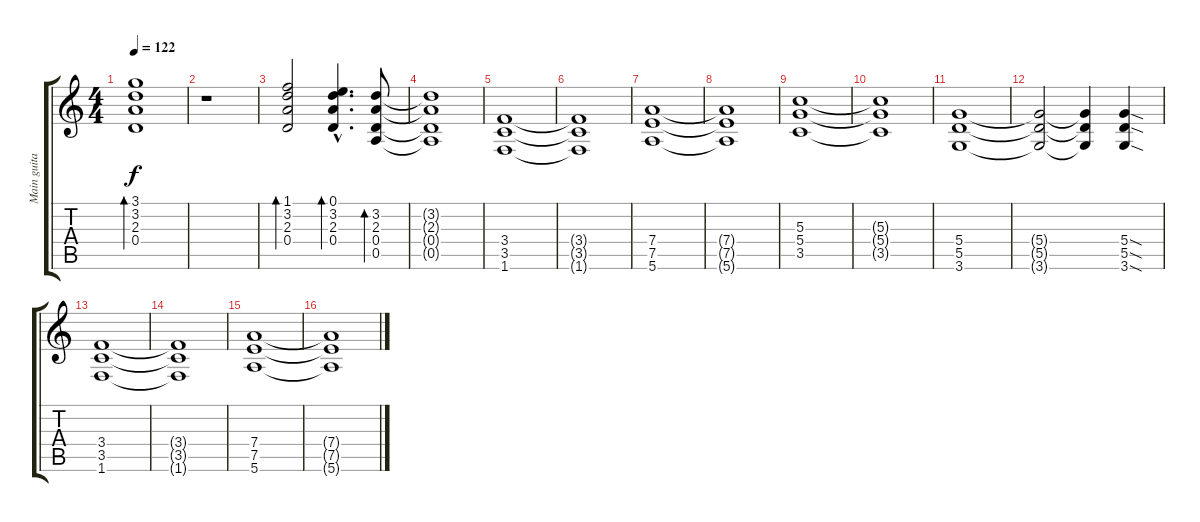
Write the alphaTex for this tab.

\track ("Main guitar" "Main guita") {instrument distortionguitar}
\staff {score tabs}
\tuning (E4 B3 G3 D3 A2 E2) {hide}
\ts (4 4)
\tempo 122
\clef g2
\ks c
(3.1 3.2 2.3 0.4).1{bd 120 dy f} |
r.1 |
(1.1 3.2 2.3 0.4).2{bd 120} (0.1{hac} 3.2{hac} 2.3{hac} 0.4{hac}).4{d bd 120} (3.2 2.3 0.4 0.5).8{bd 120} |
(3.2{t} 2.3{t} 0.4{t} 0.5{t}).1 |
(3.4 3.5 1.6).1{volume 13 balance 16 instrument distortionguitar} |
(3.4{t} 3.5{t} 1.6{t}).1 |
(7.4 7.5 5.6).1 |
(7.4{t} 7.5{t} 5.6{t}).1 |
(5.3 5.4 3.5).1 |
(5.3{t} 5.4{t} 3.5{t}).1 |
(5.4 5.5 3.6).1 |
(5.4{t} 5.5{t} 3.6{t}).2 (5.4{t} 5.5{t} 3.6{t}).4 (5.4{sod} 5.5{sod} 3.6{sod}).4 |
(3.4 3.5 1.6).1 |
(3.4{t} 3.5{t} 1.6{t}).1 |
(7.4 7.5 5.6).1 |
(7.4{t} 7.5{t} 5.6{t}).1
